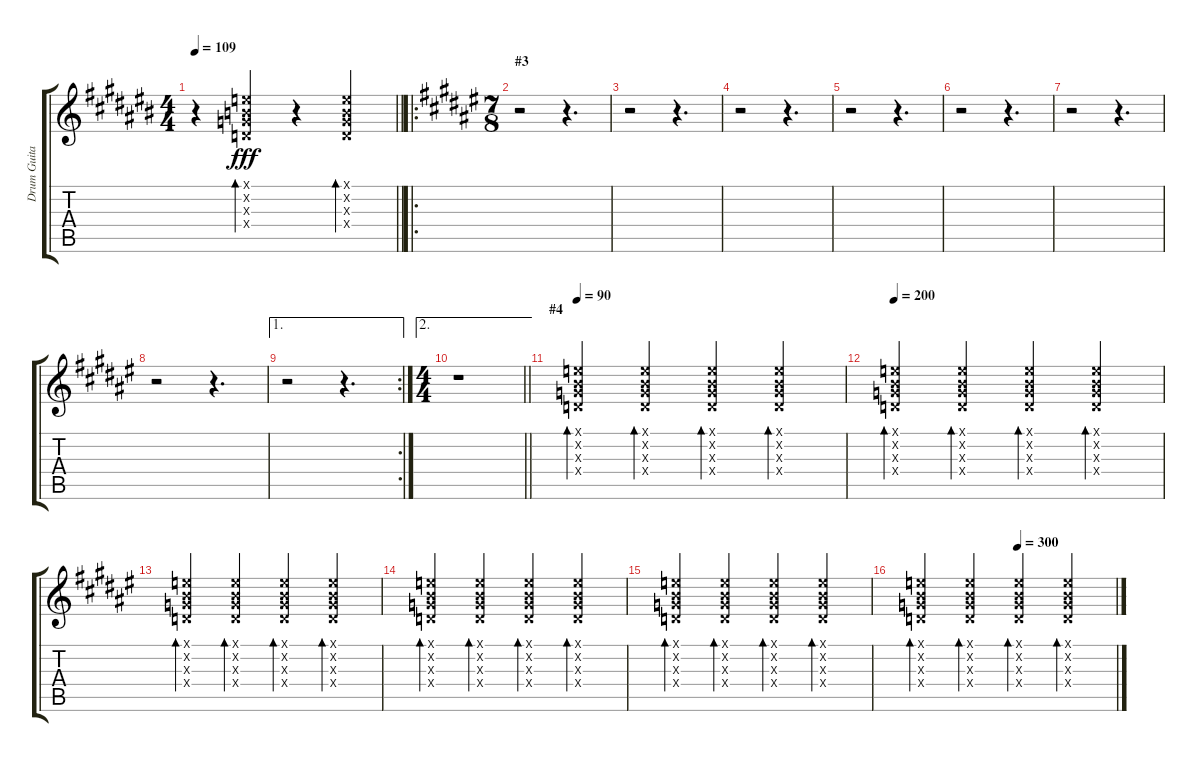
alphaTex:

\track ("Drum Guitar\\Satch#6" "Drum Guita") {instrument overdrivenguitar}
\staff {score tabs}
\tuning (E4 B3 G3 D3 A2 E2) {hide}
\ts (4 4)
\tempo 109
\clef g2
\barLineRight lightlight
\ks c#
r.4{dy fff} (0.1{x} 0.2{x} 0.3{x} 0.4{x}).4{bd 120} r.4 (0.1{x} 0.2{x} 0.3{x} 0.4{x}).4{bd 120} |
\ro
\ts (7 8)
\section ("" "#3")
\ks f#
r.2 r.4{d} |
r.2 r.4{d} |
r.2 r.4{d} |
r.2 r.4{d} |
r.2 r.4{d} |
r.2 r.4{d} |
r.2 r.4{d} |
\ae 1
\rc 2
r.2 r.4{d} |
\ae 2
\ts (4 4)
\barLineRight lightlight
r.1 |
\section ("" "#4")
\tempo 90
(0.1{x} 0.2{x} 0.3{x} 0.4{x}).4{bd 120} (0.1{x} 0.2{x} 0.3{x} 0.4{x}).4{bd 120} (0.1{x} 0.2{x} 0.3{x} 0.4{x}).4{bd 120} (0.1{x} 0.2{x} 0.3{x} 0.4{x}).4{bd 120} |
\tempo 200
(0.1{x} 0.2{x} 0.3{x} 0.4{x}).4{bd 120} (0.1{x} 0.2{x} 0.3{x} 0.4{x}).4{bd 120} (0.1{x} 0.2{x} 0.3{x} 0.4{x}).4{bd 120} (0.1{x} 0.2{x} 0.3{x} 0.4{x}).4{bd 120} |
(0.1{x} 0.2{x} 0.3{x} 0.4{x}).4{bd 120} (0.1{x} 0.2{x} 0.3{x} 0.4{x}).4{bd 120} (0.1{x} 0.2{x} 0.3{x} 0.4{x}).4{bd 120} (0.1{x} 0.2{x} 0.3{x} 0.4{x}).4{bd 120} |
(0.1{x} 0.2{x} 0.3{x} 0.4{x}).4{bd 120} (0.1{x} 0.2{x} 0.3{x} 0.4{x}).4{bd 120} (0.1{x} 0.2{x} 0.3{x} 0.4{x}).4{bd 120} (0.1{x} 0.2{x} 0.3{x} 0.4{x}).4{bd 120} |
(0.1{x} 0.2{x} 0.3{x} 0.4{x}).4{bd 120} (0.1{x} 0.2{x} 0.3{x} 0.4{x}).4{bd 120} (0.1{x} 0.2{x} 0.3{x} 0.4{x}).4{bd 120} (0.1{x} 0.2{x} 0.3{x} 0.4{x}).4{bd 120} |
\tempo (300 0.5)
(0.1{x} 0.2{x} 0.3{x} 0.4{x}).4{bd 120} (0.1{x} 0.2{x} 0.3{x} 0.4{x}).4{bd 120} (0.1{x} 0.2{x} 0.3{x} 0.4{x}).4{bd 120} (0.1{x} 0.2{x} 0.3{x} 0.4{x}).4{bd 120}
